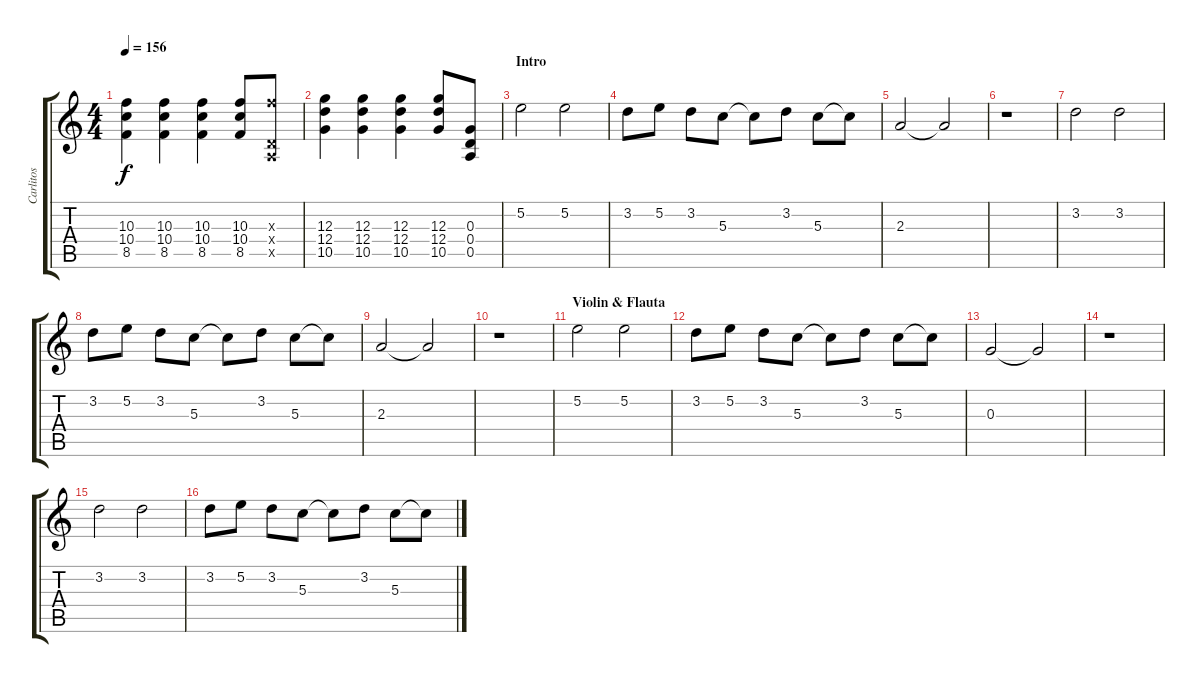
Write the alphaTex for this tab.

\track ("Carlitos" "Carlitos") {instrument electricguitarclean}
\staff {score tabs}
\tuning (E4 B3 G3 D3 A2 E2) {hide}
\ts (4 4)
\tempo 156
\clef g2
\ks c
(10.3 10.4 8.5).4{dy f} (10.3 10.4 8.5).4 (10.3 10.4 8.5).4 (10.3 10.4 8.5).8 (10.3{x} 0.4{x} 0.5{x}).8 |
(12.3 12.4 10.5).4 (12.3 12.4 10.5).4 (12.3 12.4 10.5).4 (12.3 12.4 10.5).8 (0.3 0.4 0.5).8 |
\section ("" "Intro")
5.2.2{instrument electricguitarclean} 5.2.2 |
3.2.8 5.2.8 3.2.8 5.3.8 5.3{t}.8 3.2.8 5.3.8 5.3{t}.8 |
2.3.2 2.3{t}.2 |
r.1 |
3.2.2 3.2.2 |
3.2.8 5.2.8 3.2.8 5.3.8 5.3{t}.8 3.2.8 5.3.8 5.3{t}.8 |
2.3.2 2.3{t}.2 |
r.1 |
\section ("" "Violin & Flauta")
5.2.2 5.2.2 |
3.2.8 5.2.8 3.2.8 5.3.8 5.3{t}.8 3.2.8 5.3.8 5.3{t}.8 |
0.3.2 0.3{t}.2 |
r.1 |
3.2.2 3.2.2 |
3.2.8 5.2.8 3.2.8 5.3.8 5.3{t}.8 3.2.8 5.3.8 5.3{t}.8
